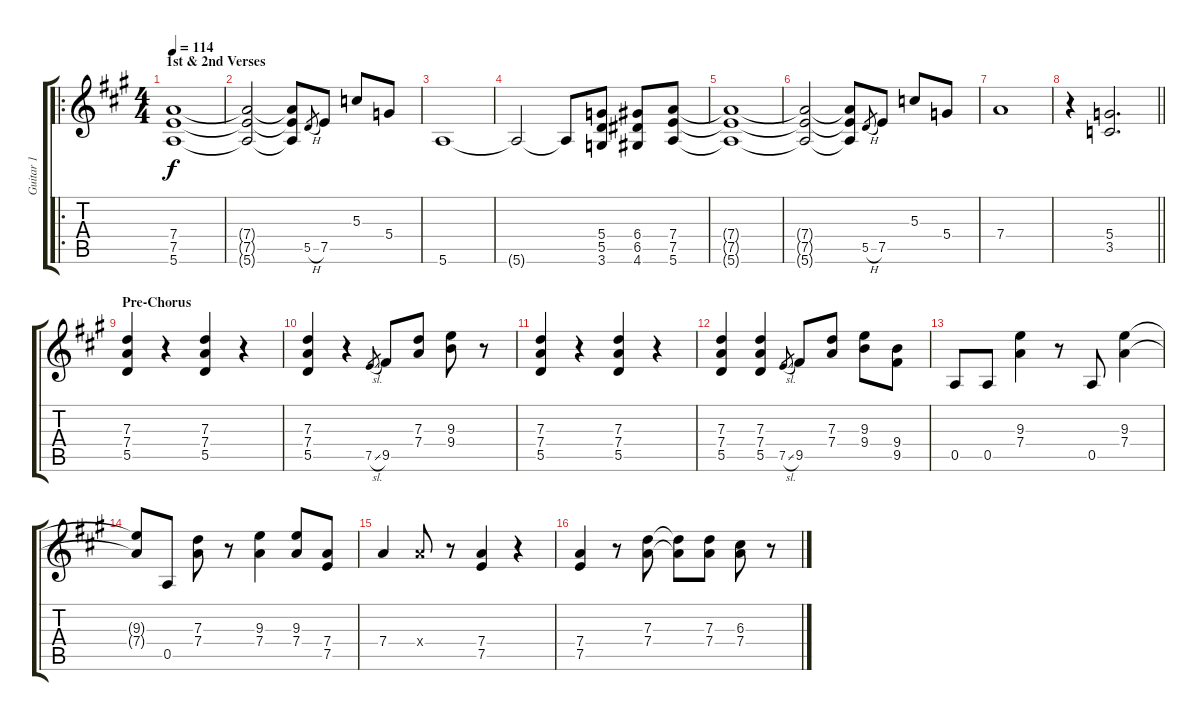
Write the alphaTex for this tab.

\track ("Guitar 1" "Guitar 1") {instrument overdrivenguitar}
\staff {score tabs}
\tuning (E4 B3 G3 D3 A2 E2) {hide}
\ro
\ts (4 4)
\section ("" "1st & 2nd Verses")
\tempo 114
\clef g2
\ks a
(7.4{t} 7.5{t} 5.6{t}).1{dy f} |
(7.4{t} 7.5{t} 5.6{t}).2 (7.4{t} 7.5{t} 5.6{t}).8 5.5{h}.8{gr} 7.5.8 5.3.8 5.4.8 |
5.6.1 |
5.6{t}.2 5.6{t}.8 (5.4 5.5 3.6).8 (6.4 6.5 4.6).8 (7.4 7.5 5.6).8 |
(7.4{t} 7.5{t} 5.6{t}).1 |
(7.4{t} 7.5{t} 5.6{t}).2 (7.4{t} 7.5{t} 5.6{t}).8 5.5{h}.8{gr} 7.5.8 5.3.8 5.4.8 |
7.4.1 |
\barLineRight lightlight
r.4 (5.4 3.5).2{d} |
\section ("" "Pre-Chorus")
(7.3 7.4 5.5).4 r.4 (7.3 7.4 5.5).4 r.4 |
(7.3 7.4 5.5).4 r.4 7.5{sl}.8{gr} 9.5.8 (7.3 7.4).8 (9.3 9.4).8 r.8 |
(7.3 7.4 5.5).4 r.4 (7.3 7.4 5.5).4 r.4 |
(7.3 7.4 5.5).4 (7.3 7.4 5.5).4 7.5{sl}.8{gr} 9.5.8 (7.3 7.4).8 (9.3 9.4).8 (9.4 9.5).8 |
0.5.8 0.5.8 (9.3 7.4).4 r.8 0.5.8 (9.3 7.4).4 |
(9.3{t} 7.4{t}).8 0.5.8 (7.3 7.4).8 r.8 (9.3 7.4).4 (9.3 7.4).8 (7.4 7.5).8 |
7.4.4 7.4{x}.8 r.8 (7.4 7.5).4 r.4 |
(7.4 7.5).4 r.8 (7.3 7.4).8 (7.3{t} 7.4{t}).8 (7.3 7.4).8 (6.3 7.4).8 r.8
